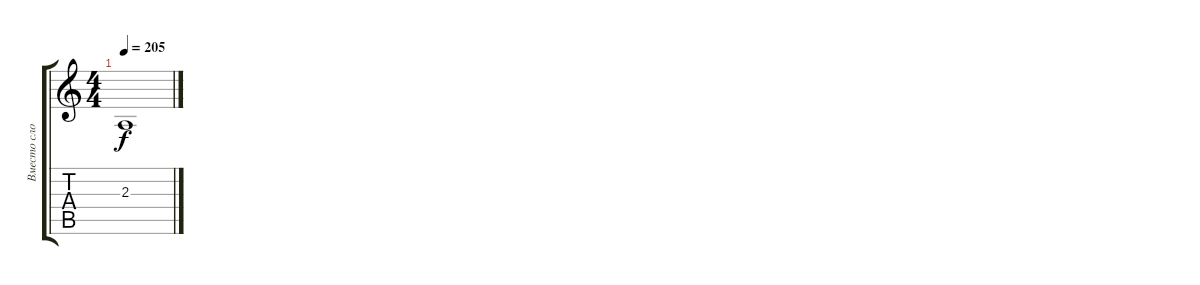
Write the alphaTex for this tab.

\track ("Вместо слов" "Вместо сло") {instrument fx7echoes}
\staff {score tabs}
\tuning (E4 B3 G3 D3 A2 E2) {hide}
\ts (4 4)
\tempo 205
\clef g2
\ks c
2.3{t}.1{dy f}
